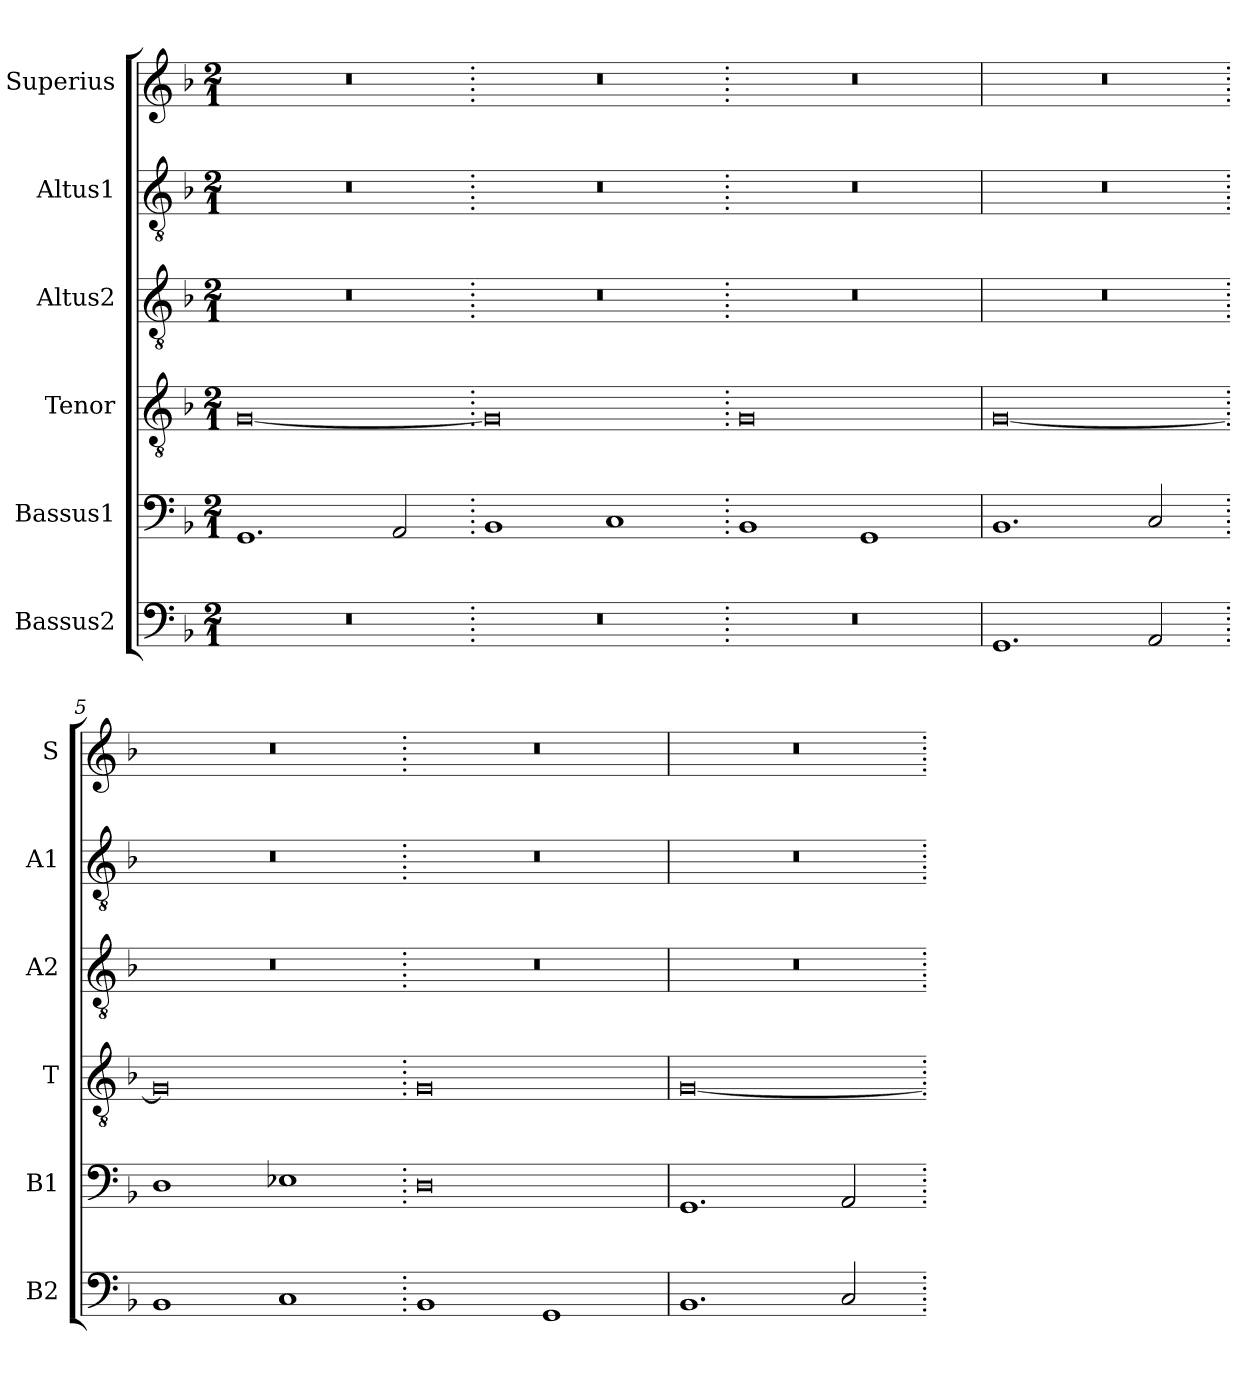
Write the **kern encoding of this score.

**kern	**kern	**kern	**kern	**kern	**kern
*part6	*part5	*part4	*part3	*part2	*part1
*staff6	*staff5	*staff4	*staff3	*staff2	*staff1
*I"Bassus2	*I"Bassus1	*I"Tenor	*I"Altus2	*I"Altus1	*I"Superius
*I'B2	*I'B1	*I'T	*I'A2	*I'A1	*I'S
*clefF4	*clefF4	*clefGv2	*clefGv2	*clefGv2	*clefG2
*k[b-]	*k[b-]	*k[b-]	*k[b-]	*k[b-]	*k[b-]
*M2/1	*M2/1	*M2/1	*M2/1	*M2/1	*M2/1
=1	=1	=1	=1	=1	=1
0r	1.GG	[0G	0r	0r	0r
.	2AA/	.	.	.	.
=2.	=2.	=2.	=2.	=2.	=2.
0r	1BB-	0G]	0r	0r	0r
.	1C	.	.	.	.
=3.	=3.	=3.	=3.	=3.	=3.
0r	1BB-	0G	0r	0r	0r
.	1GG	.	.	.	.
=4	=4	=4	=4	=4	=4
1.GG	1.BB-	[0G	0r	0r	0r
2AA/	2C/	.	.	.	.
=5.	=5.	=5.	=5.	=5.	=5.
1BB-	1D	0G]	0r	0r	0r
1C	1E-X	.	.	.	.
=6.	=6.	=6.	=6.	=6.	=6.
1BB-	0D	0G	0r	0r	0r
1GG	.	.	.	.	.
=7	=7	=7	=7	=7	=7
1.BB-	1.GG	[0G	0r	0r	0r
2C/	2AA/	.	.	.	.
=.	=.	=.	=.	=.	=.
*-	*-	*-	*-	*-	*-
